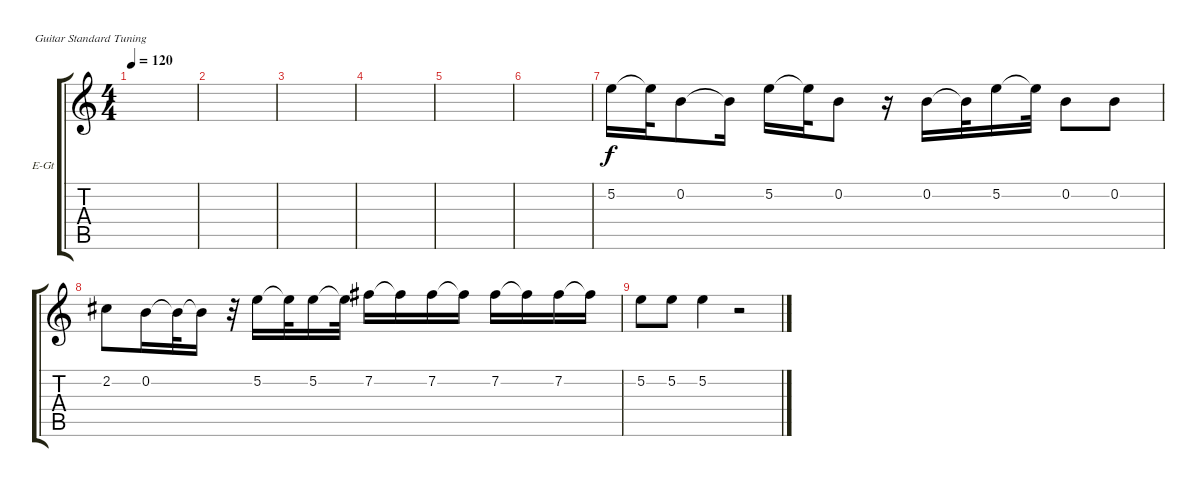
\defaultSystemsLayout 4
\bracketExtendMode groupsimilarinstruments
\firstSystemTrackNameOrientation horizontal
\otherSystemsTrackNameOrientation horizontal
\track ("Electric Guitar" "E-Gt") {instrument overdrivenguitar}
\staff {score tabs}
\tuning (E4 B3 G3 D3 A2 E2)
\ts (4 4)
\tempo 120
\clef g2
\ks c
|
|
|
|
|
|
5.2.16 5.2{t}.32 0.2.8 0.2{t}.16 5.2.16 5.2{t}.32 0.2.8 r.16 0.2.16 0.2{t}.32 5.2.16 5.2{t}.32 0.2.8 0.2.8 |
2.2.8 0.2.16 0.2{t}.32 0.2{t}.16 r.32 5.2.16 5.2{t}.32 5.2.16 5.2{t}.32 7.2.16 7.2{t}.16 7.2.16 7.2{t}.16 7.2.16 7.2{t}.16 7.2.16 7.2{t}.16 |
5.2.8 5.2.8 5.2.4 r.2
